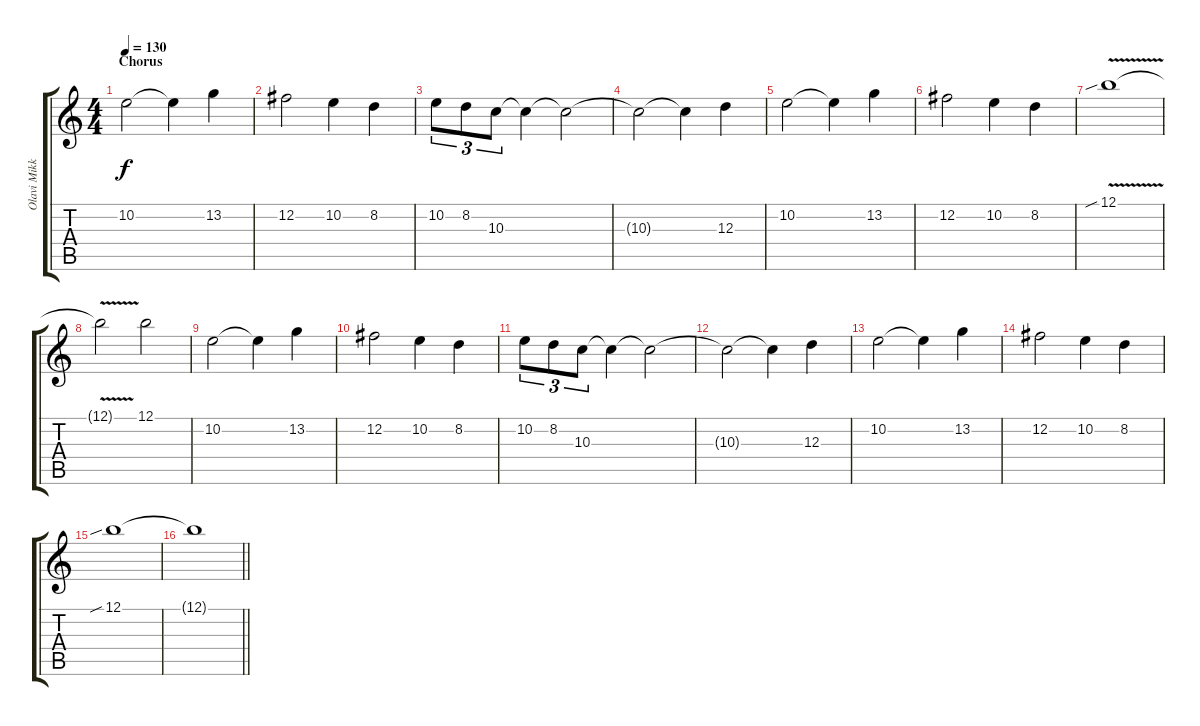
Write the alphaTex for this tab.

\track ("Olavi Mikkonen" "Olavi Mikk") {instrument distortionguitar}
\staff {score tabs}
\tuning (B3 Gb3 D3 A2 E2 B1) {hide}
\ts (4 4)
\section ("" "Chorus")
\tempo 130
\clef g2
\ks c
10.2.2{dy f} 10.2{t}.4 13.2.4 |
12.2.2 10.2.4 8.2.4 |
10.2.8{tu (3 2)} 8.2.8{tu (3 2)} 10.3.8{tu (3 2)} 10.3{t}.4 10.3{t}.2 |
10.3{t}.2 10.3{t}.4 12.3.4 |
10.2.2 10.2{t}.4 13.2.4 |
12.2.2 10.2.4 8.2.4 |
12.1{v sib}.1 |
12.1{t}.2 12.1.2 |
10.2.2 10.2{t}.4 13.2.4 |
12.2.2 10.2.4 8.2.4 |
10.2.8{tu (3 2)} 8.2.8{tu (3 2)} 10.3.8{tu (3 2)} 10.3{t}.4 10.3{t}.2 |
10.3{t}.2 10.3{t}.4 12.3.4 |
10.2.2 10.2{t}.4 13.2.4 |
12.2.2 10.2.4 8.2.4 |
12.1{sib}.1 |
\barLineRight lightlight
12.1{t}.1
